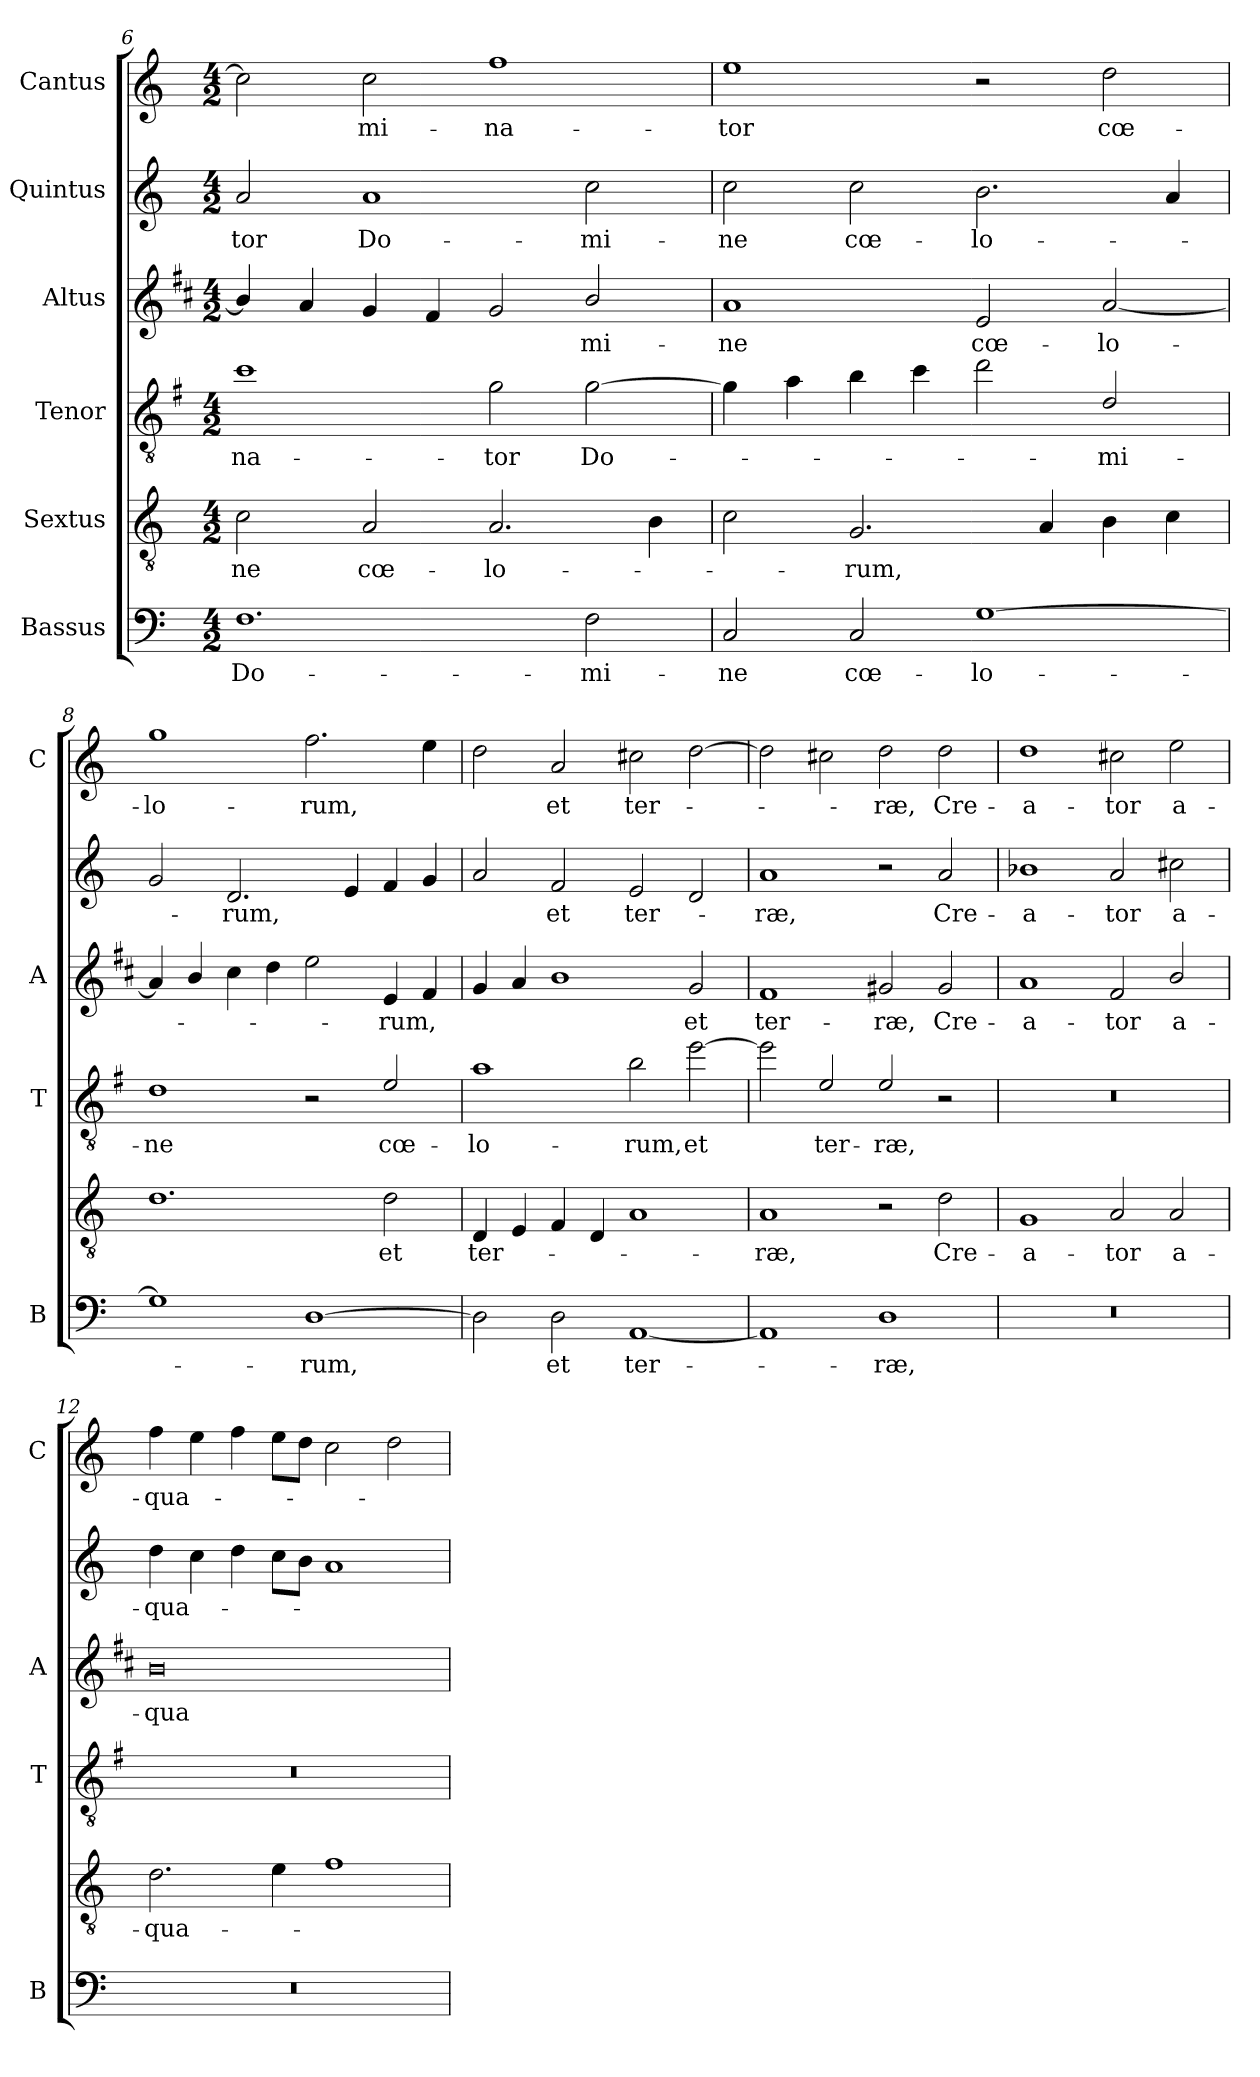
**kern	**text	**kern	**text	**kern	**text	**kern	**text	**kern	**text	**kern	**text
*part6	*part6	*part5	*part5	*part4	*part4	*part3	*part3	*part2	*part2	*part1	*part1
*staff6	*staff6	*staff5	*staff5	*staff4	*staff4	*staff3	*staff3	*staff2	*staff2	*staff1	*staff1
*I"Bassus	*	*I"Sextus	*	*I"Tenor	*	*I"Altus	*	*I"Quintus	*	*I"Cantus	*
*I'B	*	*	*	*I'T	*	*I'A	*	*	*	*I'C	*
!!LO:LB:g=z
*clefF4	*	*clefGv2	*	*clefGv2	*	*clefG2	*	*clefG2	*	*clefG2	*
*	*	*	*	*ITrd4c7	*	*ITrd1c2	*	*	*	*	*
*k[]	*	*k[]	*	*k[]	*	*k[]	*	*k[]	*	*k[]	*
*C:	*	*C:	*	*C:	*	*C:	*	*C:	*	*C:	*
*M4/2	*	*M4/2	*	*M4/2	*	*M4/2	*	*M4/2	*	*M4/2	*
=6	=6	=6	=6	=6	=6	=6	=6	=6	=6	=6	=6
!	!LO:LY:b	!	!LO:LY:b	!	!LO:LY:b	!	!	!	!LO:LY:b	!	!
1.F	Do-	2c\	-ne	1f	-na-	4a/]	.	2a/	-tor	2cc\]	.
.	.	.	.	.	.	4g/	.	.	.	.	.
!	!	!	!LO:LY:b	!	!	!	!	!	!LO:LY:b	!	!LO:LY:b
.	.	2A/	cœ-	.	.	4f/	.	1a	Do-	2cc\	-mi-
.	.	.	.	.	.	4e/	.	.	.	.	.
!	!	!	!LO:LY:b	!	!LO:LY:b	!	!	!	!	!	!LO:LY:b
.	.	2.A/	-lo-	2c\	-tor	2f/	.	.	.	1ff	-na-
!	!LO:LY:b	!	!	!	!LO:LY:b	!	!LO:LY:b	!	!LO:LY:b	!	!
2F\	-mi-	.	.	[2c\	Do-	2a/	-mi-	2cc\	-mi-	.	.
.	.	4B\	.	.	.	.	.	.	.	.	.
=7	=7	=7	=7	=7	=7	=7	=7	=7	=7	=7	=7
!	!LO:LY:b	!	!	!	!	!	!LO:LY:b	!	!LO:LY:b	!	!LO:LY:b
2C/	-ne	2c\	.	4c\]	.	1g	-ne	2cc\	-ne	1ee	-tor
.	.	.	.	4d\	.	.	.	.	.	.	.
!	!LO:LY:b	!	!LO:LY:b	!	!	!	!	!	!LO:LY:b	!	!
2C/	cœ-	2.G/	-rum,	4e\	.	.	.	2cc\	cœ-	.	.
.	.	.	.	4f\	.	.	.	.	.	.	.
!	!LO:LY:b	!	!	!	!	!	!LO:LY:b	!	!LO:LY:b	!	!
[1G	-lo-	.	.	2g\	.	2d/	cœ-	2.b\	-lo-	2r	.
.	.	4A/	.	.	.	.	.	.	.	.	.
!	!	!	!	!	!LO:LY:b	!	!LO:LY:b	!	!	!	!LO:LY:b
.	.	4B\	.	2G/	-mi-	[2g/	-lo-	.	.	2dd\	cœ-
.	.	4c\	.	.	.	.	.	4a/	.	.	.
=8	=8	=8	=8	=8	=8	=8	=8	=8	=8	=8	=8
!	!	!	!	!	!LO:LY:b	!	!	!	!	!	!LO:LY:b
1G]	.	1.d	.	1G	-ne	4g/]	.	2g/	.	1gg	-lo-
.	.	.	.	.	.	4a/	.	.	.	.	.
!	!	!	!	!	!	!	!	!	!LO:LY:b	!	!
.	.	.	.	.	.	4b\	.	2.d/	-rum,	.	.
.	.	.	.	.	.	4cc\	.	.	.	.	.
!	!LO:LY:b	!	!	!	!	!	!	!	!	!	!LO:LY:b
[1D	-rum,	.	.	2r	.	2dd\	.	.	.	2.ff\	-rum,
.	.	.	.	.	.	.	.	4e/	.	.	.
!	!	!	!LO:LY:b	!	!LO:LY:b	!	!LO:LY:b	!	!	!	!
.	.	2d\	et	2A/	cœ-	4d/	-rum,	4f/	.	.	.
.	.	.	.	.	.	4e/	.	4g/	.	4ee\	.
=9	=9	=9	=9	=9	=9	=9	=9	=9	=9	=9	=9
!	!	!	!LO:LY:b	!	!LO:LY:b	!	!	!	!	!	!
2D\]	.	4D/	ter-	1d	-lo-	4f/	.	2a/	.	2dd\	.
.	.	4E/	.	.	.	4g/	.	.	.	.	.
!	!LO:LY:b	!	!	!	!	!	!	!	!LO:LY:b	!	!LO:LY:b
2D\	et	4F/	.	.	.	1a	.	2f/	et	2a/	et
.	.	4D/	.	.	.	.	.	.	.	.	.
!	!LO:LY:b	!	!	!	!LO:LY:b	!	!	!	!LO:LY:b	!	!LO:LY:b
[1AA	ter-	1A	.	2e\	-rum,	.	.	2e/	ter-	2cc#X\	ter-
!	!	!	!	!	!LO:LY:b	!	!LO:LY:b	!	!	!	!
.	.	.	.	[2a\	et	2f/	et	2d/	.	[2dd\	.
=10	=10	=10	=10	=10	=10	=10	=10	=10	=10	=10	=10
!	!	!	!LO:LY:b	!	!	!	!LO:LY:b	!	!LO:LY:b	!	!
1AA]	.	1A	-ræ,	2a\]	.	1e	ter-	1a	-ræ,	2dd\]	.
!	!	!	!	!	!LO:LY:b	!	!	!	!	!	!
.	.	.	.	2A/	ter-	.	.	.	.	2cc#X\	.
!	!LO:LY:b	!	!	!	!LO:LY:b	!	!LO:LY:b	!	!	!	!LO:LY:b
1D	-ræ,	2r	.	2A/	-ræ,	2f#X/	-ræ,	2r	.	2dd\	-ræ,
!	!	!	!LO:LY:b	!	!	!	!LO:LY:b	!	!LO:LY:b	!	!LO:LY:b
.	.	2d\	Cre-	2r	.	2f#/	Cre-	2a/	Cre-	2dd\	Cre-
!!LO:PB:g=z
=11	=11	=11	=11	=11	=11	=11	=11	=11	=11	=11	=11
!	!	!	!LO:LY:b	!	!	!	!LO:LY:b	!	!LO:LY:b	!	!LO:LY:b
0r	.	1G	-a-	0r	.	1g	-a-	1b-X	-a-	1dd	-a-
!	!	!	!LO:LY:b	!	!	!	!LO:LY:b	!	!LO:LY:b	!	!LO:LY:b
.	.	2A/	-tor	.	.	2e/	-tor	2a/	-tor	2cc#X\	-tor
!	!	!	!LO:LY:b	!	!	!	!LO:LY:b	!	!LO:LY:b	!	!LO:LY:b
.	.	2A/	a-	.	.	2a/	a-	2cc#X\	a-	2ee\	a-
=12	=12	=12	=12	=12	=12	=12	=12	=12	=12	=12	=12
!	!	!	!LO:LY:b	!	!	!	!LO:LY:b	!	!LO:LY:b	!	!LO:LY:b
0r	.	2.d\	-qua-	0r	.	0a	-qua-	4dd\	-qua-	4ff\	-qua-
.	.	.	.	.	.	.	.	4cc\	.	4ee\	.
.	.	.	.	.	.	.	.	4dd\	.	4ff\	.
.	.	4e\	.	.	.	.	.	8cc\L	.	8ee\L	.
.	.	.	.	.	.	.	.	8b\J	.	8dd\J	.
.	.	1f	.	.	.	.	.	1a	.	2cc\	.
.	.	.	.	.	.	.	.	.	.	2dd\	.
=	=	=	=	=	=	=	=	=	=	=	=
*-	*-	*-	*-	*-	*-	*-	*-	*-	*-	*-	*-
